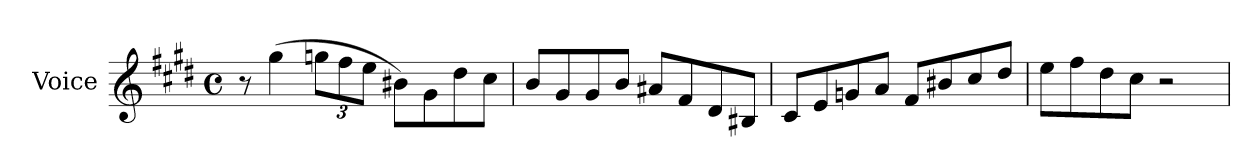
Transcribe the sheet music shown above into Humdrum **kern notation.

**kern
*part1
*staff1
*I"Voice
*I'Voice
*clefG2
*k[f#c#g#d#]
*M4/4
*met(c)
=1
8r
(<4gg#\
12ggn\L
12ff#\
12ee\J
8b#X\L)
8g#\
8dd#\
8cc#\J
=2
8b/L
8g#/
8g#/
8b/J
8a#X/L
8f#/
8d#/
8B#X/J
=3
8c#/L
8e/
8gn/
8a/J
8f#/L
8b#X/
8cc#/
8dd#/J
=4
8ee\L
8ff#\
8dd#\
8cc#\J
2rcc
=
*-
